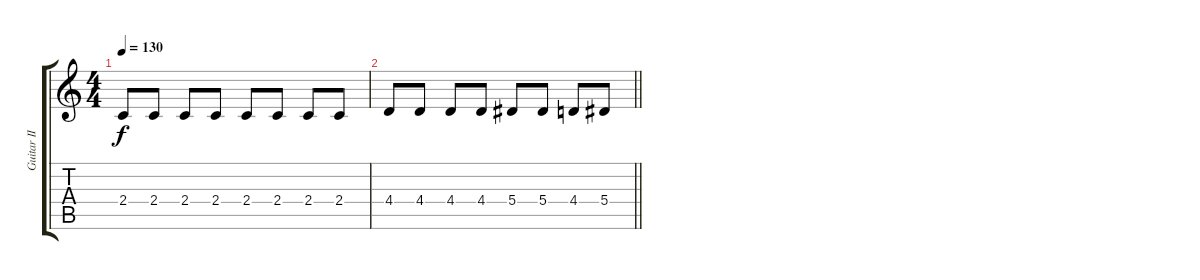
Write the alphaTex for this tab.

\track ("Guitar II" "Guitar II") {instrument distortionguitar}
\staff {score tabs}
\tuning (C4 G3 Eb3 Bb2 F2 C2) {hide}
\ts (4 4)
\tempo 130
\clef g2
\ks c
2.4.8{dy f volume 2} 2.4.8 2.4.8 2.4.8 2.4.8 2.4.8 2.4.8 2.4.8 |
\barLineRight lightlight
4.4.8 4.4.8 4.4.8 4.4.8 5.4.8 5.4.8 4.4.8 5.4.8
